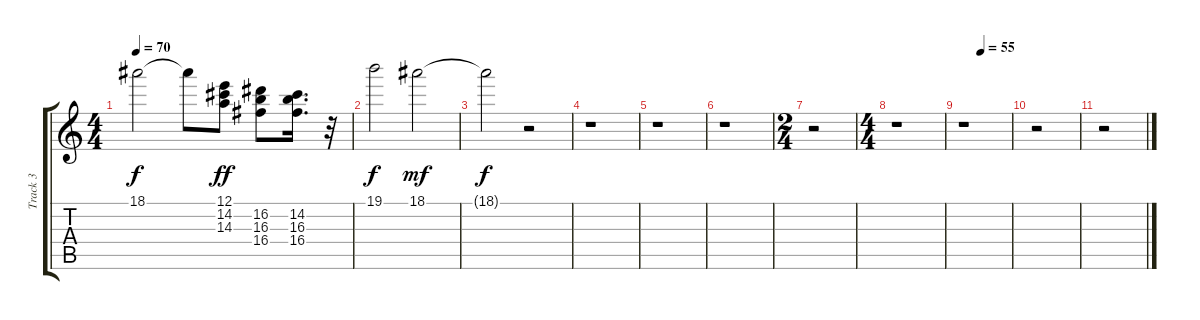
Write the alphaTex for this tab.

\track ("Track 3" "Track 3") {instrument electricguitarclean}
\staff {score tabs}
\tuning (E4 B3 G3 D3 A2 E2) {hide}
\ts (4 4)
\tempo 70
\clef g2
\ks c
18.1{t}.2{dy f} 18.1{t}.8 (12.1 14.2 14.3).8{dy ff} (16.2 16.3 16.4).8 (14.2 16.3 16.4).16{d} r.32 |
19.1.2{dy f} 18.1.2{dy mf} |
18.1{t}.2{dy f} r.2 |
r.1 |
r.1 |
r.1 |
\ts (2 4)
r.2 |
\ts (4 4)
r.1 |
\tempo (55 0.375)
r.1 |
r.2 |
r.2
